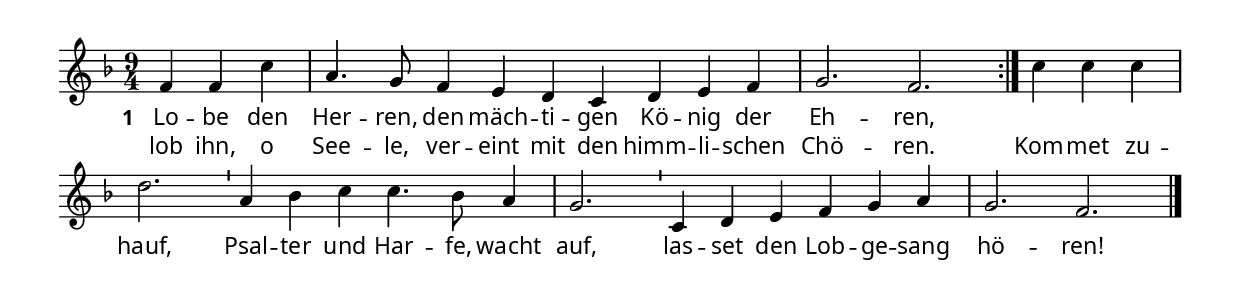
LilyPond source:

% 316
% Lobe den Herren, den mächtigen König
% Text: Joachim Neander 1680, ökumenische Fassung 1973
% Melodie: 17. Jh.; geistlich Stralsund 1665, Halle 1741

\version "2.24.0"

%#(set-default-paper-size "a5")

\paper  {
  myStaffSize = #18
  #(define fonts
    (make-pango-font-tree "Minion Pro"
     "Myriad Pro"
     "Luxi Mono"
     (/ myStaffSize 20)))
}

% No 'Music engraving by LilyPond ...'
\header {
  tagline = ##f
  %title = "Lobe den Herren, den mächtigen König"
}

\layout {
  % Don't outdent after first line
  indent = 0\in

  % Don't count the bar numbers when breaking scores
  \context {
    \Score
    \remove "Bar_number_engraver"
  }
}

divisioMinima = {
  \once \override BreathingSign.stencil = #ly:breathing-sign::divisio-minima

  % Workaround: add padding.  Correct fix would be spacing engine handle this.
  \once \override BreathingSign.extra-X-extent = #'(-1.0 . 0)

  \breathe
}

\score {
<<
  \relative c' {
    \key f \major
    \time 9/4
    \repeat volta 2
    { \partial 4*3 f4 f c' a4. g8 f4 e4 d c d e f g2. f2. }
    c'4 c c d2. \divisioMinima a4 bes c c4. bes8 a4 g2. \divisioMinima
    c,4 d e f g a g2. f2. \bar "|."
  }
  \addlyrics {
    \set stanza = "1 "
    Lo -- be den Her -- ren, den mäch -- ti -- gen Kö -- nig
    der Eh -- ren,
  }
  \addlyrics{
   lob ihn, o See -- le, ver -- eint mit den himm -- li -- schen
   Chö -- ren. Kom -- met zu -- hauf, Psal -- ter und Har -- fe,
   wacht auf, las -- set den Lob -- ge -- sang hö -- ren!
  }
>>
\layout {}
\midi {}
}


%\markup {
%  \fill-line {
%    \hspace #0.1 % moves the column off the left margin;
%        % can be removed if space on the page is tight
%     \column {
%      \line { \bold "2" \hspace #0.4
%        \column {
%          "Lobe den Herren,"
%          "der alles so herrlich regieret,"
%          "der dich auf Adelers"
%          "Fittichen sicher geführet,"
%          "der dich erhält,"
%          "wie es dir selber gefällt;"
%          "hast du nicht dieses verspüret?"
%        }
%      }
%      \hspace #0.1 % adds vertical spacing between verses
%      \line { \bold "3" \hspace #0.4
%        \column {
%          "Lobe den Herren,"
%          "der künstlich und fein dich bereitet,"
%          "der dir Gesundheit"
%          "verliehen, dich freundlich geleitet."
%          "In wieviel Not"
%          "hat nicht der gnädige Gott"
%          "über dir Flügel gebreitet!"
%        }
%      }
%    }
%    \hspace #0.1  % adds horizontal spacing between columns;
%        % if they are still too close, add more " " pairs
%        % until the result looks good
%     \column {
%      \line { \bold "4" \hspace #0.4
%        \column {
%          "Lobe den Herren,"
%          "der deinen Stand sichtbar gesegnet,"
%          "der aus dem Himmel"
%          "mit Strömen der Liebe geregnet."
%          "denke daran,"
%          "was der Allmächtige kann,"
%          "der dir mit Liebe begegnet."
%        }
%      }
%      \hspace #0.1 % adds vertical spacing between verses
%      \line { \bold "5" \hspace #0.4
%        \column {
%          "Lobe den Herren,"
%          "was in mir ist, lobe den Namen."
%          "Lob ihn mit allen,"
%          "die seine Verheißung bekamen."
%          "Er ist dein Licht,"
%          "Seele, vergiß es ja nicht."
%          "Lob ihn in Ewigkeit. Amen."
%        }
%      }
%    }
%  \hspace #0.1 % gives some extra space on the right margin;
%      % can be removed if page space is tight
%  }
%}
